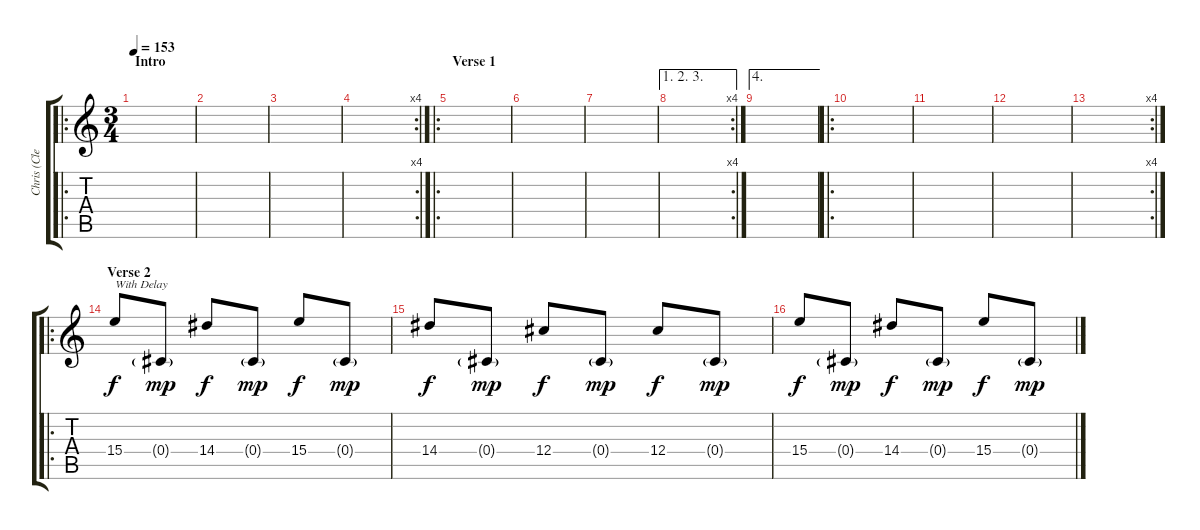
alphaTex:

\track ("Chris (Clean)" "Chris (Cle") {instrument electricguitarjazz}
\staff {score tabs}
\tuning (Eb4 Bb3 Gb3 Db3 Ab2 Db2) {hide}
\ro
\ts (3 4)
\section ("" "Intro")
\tempo 153
\clef g2
\ks c
|
|
|
\rc 4
|
\ro
\section ("" "Verse 1")
|
|
|
\ae (1 2 3)
\rc 4
|
\ae 4
|
\ro
|
|
|
\rc 4
|
\ro
\section ("" "Verse 2")
15.4.8{txt "With Delay" volume 12} 0.4{g}.8{dy mp} 14.4.8{dy f} 0.4{g}.8{dy mp} 15.4.8{dy f} 0.4{g}.8{dy mp} |
14.4.8{dy f} 0.4{g}.8{dy mp} 12.4.8{dy f} 0.4{g}.8{dy mp} 12.4.8{dy f} 0.4{g}.8{dy mp} |
15.4.8{dy f} 0.4{g}.8{dy mp} 14.4.8{dy f} 0.4{g}.8{dy mp} 15.4.8{dy f} 0.4{g}.8{dy mp}
